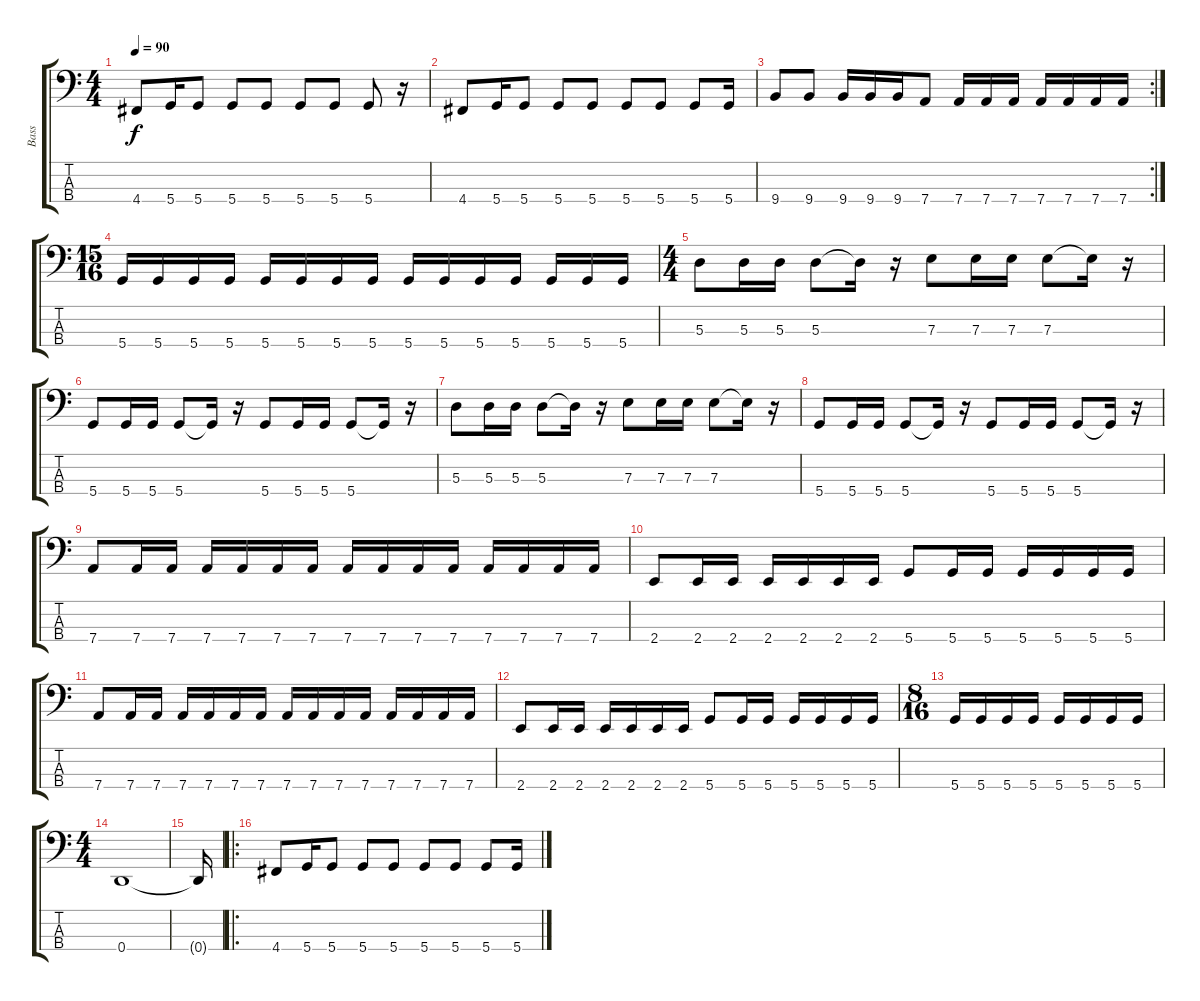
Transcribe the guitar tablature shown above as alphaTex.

\track ("Bass" "Bass") {instrument electricbasspick}
\staff {score tabs}
\tuning (G2 D2 A1 D1) {hide}
\ts (4 4)
\tempo 90
\clef f4
\ks c
4.4.8{dy f} 5.4.16 5.4.8 5.4.8 5.4.8 5.4.8 5.4.8 5.4.8 r.16 |
4.4.8 5.4.16 5.4.8 5.4.8 5.4.8 5.4.8 5.4.8 5.4.8 5.4.16 |
\rc 2
9.4.8 9.4.8 9.4.16 9.4.16 9.4.16 7.4.8 7.4.16 7.4.16 7.4.16 7.4.16 7.4.16 7.4.16 7.4.16 |
\ts (15 16)
5.4.16 5.4.16 5.4.16 5.4.16 5.4.16 5.4.16 5.4.16 5.4.16 5.4.16 5.4.16 5.4.16 5.4.16 5.4.16 5.4.16 5.4.16 |
\ts (4 4)
5.3.8 5.3.16 5.3.16 5.3.8 5.3{t}.16 r.16 7.3.8 7.3.16 7.3.16 7.3.8 7.3{t}.16 r.16 |
5.4.8 5.4.16 5.4.16 5.4.8 5.4{t}.16 r.16 5.4.8 5.4.16 5.4.16 5.4.8 5.4{t}.16 r.16 |
5.3.8 5.3.16 5.3.16 5.3.8 5.3{t}.16 r.16 7.3.8 7.3.16 7.3.16 7.3.8 7.3{t}.16 r.16 |
5.4.8 5.4.16 5.4.16 5.4.8 5.4{t}.16 r.16 5.4.8 5.4.16 5.4.16 5.4.8 5.4{t}.16 r.16 |
7.4.8 7.4.16 7.4.16 7.4.16 7.4.16 7.4.16 7.4.16 7.4.16 7.4.16 7.4.16 7.4.16 7.4.16 7.4.16 7.4.16 7.4.16 |
2.4.8 2.4.16 2.4.16 2.4.16 2.4.16 2.4.16 2.4.16 5.4.8 5.4.16 5.4.16 5.4.16 5.4.16 5.4.16 5.4.16 |
7.4.8 7.4.16 7.4.16 7.4.16 7.4.16 7.4.16 7.4.16 7.4.16 7.4.16 7.4.16 7.4.16 7.4.16 7.4.16 7.4.16 7.4.16 |
2.4.8 2.4.16 2.4.16 2.4.16 2.4.16 2.4.16 2.4.16 5.4.8 5.4.16 5.4.16 5.4.16 5.4.16 5.4.16 5.4.16 |
\ts (8 16)
5.4.16 5.4.16 5.4.16 5.4.16 5.4.16 5.4.16 5.4.16 5.4.16 |
\ts (4 4)
0.4.1 |
0.4{t}.16 |
\ro
4.4.8 5.4.16 5.4.8 5.4.8 5.4.8 5.4.8 5.4.8 5.4.8 5.4.16
